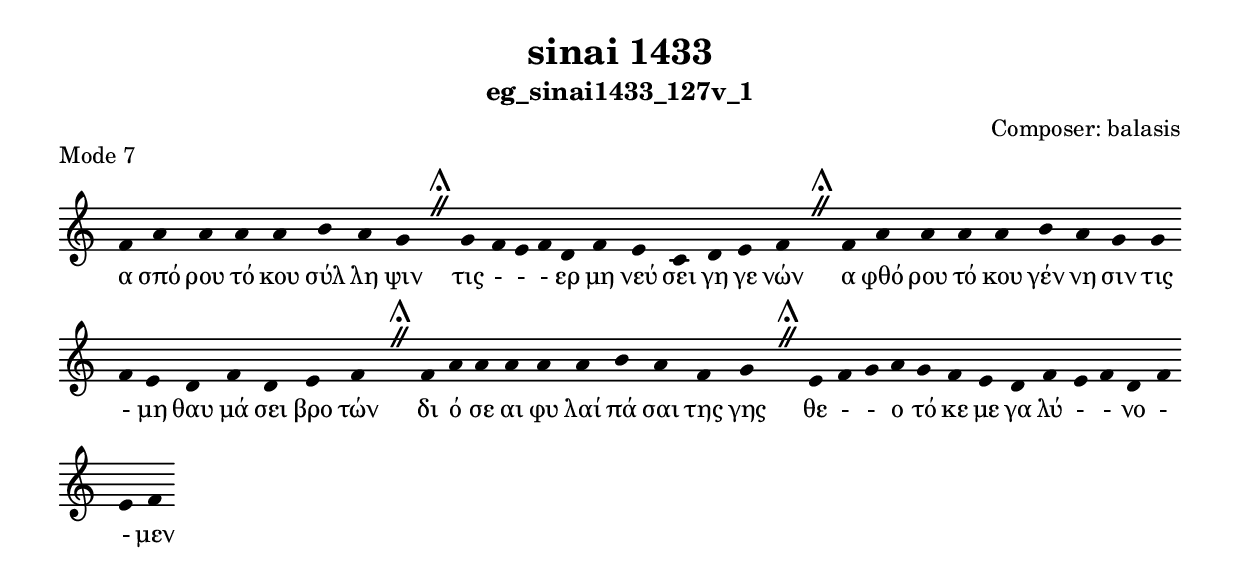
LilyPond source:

\include "gregorian.ly"

	\header {
 	  title = "sinai 1433"
	  subtitle = "eg_sinai1433_127v_1"
	  composer = "Composer: balasis"
	  piece = "Mode 7"
	}

	chant = {
	  f'4 a'4 a'4 a'4 a'4 b'4 a'4 g'4 \divisioMaior
 g'4 f'4 e'4 f'4 d'4 f'4 e'4 c'4 d'4 e'4 f'4 \divisioMaior
 f'4 a'4 a'4 a'4 a'4 b'4 a'4 g'4 g'4 f'4 e'4 d'4 f'4 d'4 e'4 f'4 \divisioMaior
 f'4 a'4 a'4 a'4 a'4 a'4 b'4 a'4 f'4 g'4 \divisioMaior
 e'4 f'4 g'4 a'4 g'4 f'4 e'4 d'4 f'4 e'4 f'4 d'4 f'4 e'4 f'4\finalis
	}

	verba = \lyricmode {α σπό ρου τό κου σύλ λη ψιν 
τις -  -  - ερ μη νεύ σει γη γε νών 
α φθό ρου τό κου γέν νη σιν τις - μη θαυ μά σει βρο τών 
δι ό σε αι φυ λαί πά σαι της γης 
θε -  - ο τό κε με γα λύ -  - νο -  - μεν 
	}


	\score {
	  \new Staff <<
	  \new Voice = "melody" \chant
	  \new Lyrics = "one" \lyricsto melody \verba
	  >>
	  \layout {
	    \context {
	      \Staff
	      \remove "Time_signature_engraver"
	      \remove "Bar_engraver"
	    }
	    \context {
	      \Voice
	      \remove "Stem_engraver"
	    }
	  }
	}